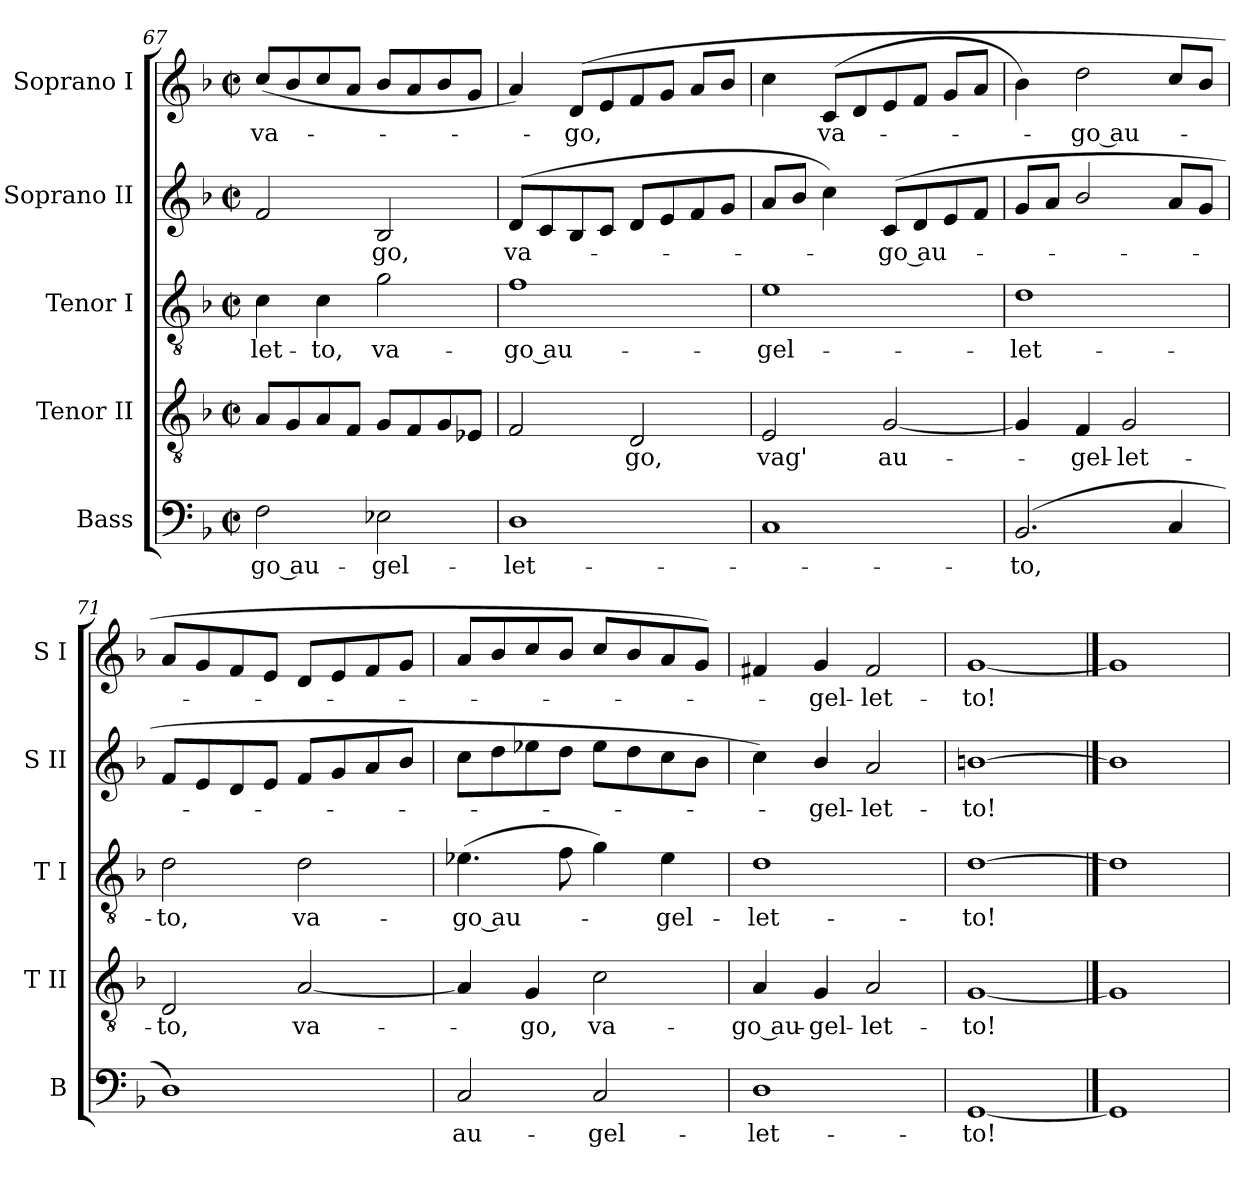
**kern	**text	**kern	**text	**kern	**text	**kern	**text	**kern	**text
*part5	*part5	*part4	*part4	*part3	*part3	*part2	*part2	*part1	*part1
*staff5	*staff5	*staff4	*staff4	*staff3	*staff3	*staff2	*staff2	*staff1	*staff1
*I"Bass	*	*I"Tenor II	*	*I"Tenor I	*	*I"Soprano II	*	*I"Soprano I	*
*I'B	*	*I'T II	*	*I'T I	*	*I'S II	*	*I'S I	*
*clefF4	*	*clefGv2	*	*clefGv2	*	*clefG2	*	*clefG2	*
*k[b-]	*	*k[b-]	*	*k[b-]	*	*k[b-]	*	*k[b-]	*
*F:	*	*F:	*	*F:	*	*F:	*	*F:	*
*M2/2	*	*M2/2	*	*M2/2	*	*M2/2	*	*M2/2	*
*met(c|)	*	*met(c|)	*	*met(c|)	*	*met(c|)	*	*met(c|)	*
=67	=67	=67	=67	=67	=67	=67	=67	=67	=67
!	!LO:LY:b	!	!	!	!LO:LY:b	!	!	!	!LO:LY:b
2F\	-go au-	8A/L	.	4c\	-let-	2f/	.	(<8cc/L	va-
.	.	8G/	.	.	.	.	.	8b-/	.
!	!	!	!	!	!LO:LY:b	!	!	!	!
.	.	8A/	.	4c\	-to,	.	.	8cc/	.
.	.	8F/J	.	.	.	.	.	8a/J	.
!	!LO:LY:b	!	!	!	!LO:LY:b	!	!LO:LY:b	!	!
2E-X\	-gel-	8G/L	.	2g\	va-	2B-/	go,	8b-/L	.
.	.	8F/	.	.	.	.	.	8a/	.
.	.	8G/	.	.	.	.	.	8b-/	.
.	.	8E-X/J	.	.	.	.	.	8g/J	.
!!LO:LB:g=z
=68	=68	=68	=68	=68	=68	=68	=68	=68	=68
!	!LO:LY:b	!	!	!	!LO:LY:b	!	!LO:LY:b	!	!
1D	-let-	2F/	.	1f	-go au-	(<8d/L	va-	4a/)	.
.	.	.	.	.	.	8c/	.	.	.
!	!	!	!	!	!	!	!	!	!LO:LY:b
.	.	.	.	.	.	8B-/	.	(<8d/L	go,
.	.	.	.	.	.	8c/J	.	8e/	.
!	!	!	!LO:LY:b	!	!	!	!	!	!
.	.	2D/	go,	.	.	8d/L	.	8f/	.
.	.	.	.	.	.	8e/	.	8g/J	.
.	.	.	.	.	.	8f/	.	8a/L	.
.	.	.	.	.	.	8g/J	.	8b-/J	.
!!LO:PB:g=z
=69	=69	=69	=69	=69	=69	=69	=69	=69	=69
!	!	!	!LO:LY:b	!	!LO:LY:b	!	!	!	!
1C	.	2E/	vag'	1e	-gel-	8a/L	.	4cc\	.
.	.	.	.	.	.	8b-/J	.	.	.
!	!	!	!	!	!	!	!	!	!LO:LY:b
.	.	.	.	.	.	4cc\)	.	(<8c/L	va-
.	.	.	.	.	.	.	.	8d/	.
!	!	!	!LO:LY:b	!	!	!	!LO:LY:b	!	!
.	.	[2G/	au-	.	.	(<8c/L	go au-	8e/	.
.	.	.	.	.	.	8d/	.	8f/J	.
.	.	.	.	.	.	8e/	.	8g/L	.
.	.	.	.	.	.	8f/J	.	8a/J	.
=70	=70	=70	=70	=70	=70	=70	=70	=70	=70
!	!LO:LY:b	!	!	!	!LO:LY:b	!	!	!	!
(<2.BB-/	to,	4G/]	.	1d	-let-	8g/L	.	4b-\)	.
.	.	.	.	.	.	8a/J	.	.	.
!	!	!	!LO:LY:b	!	!	!	!	!	!LO:LY:b
.	.	4F/	gel-	.	.	2b-/	.	2dd\	go au-
!	!	!	!LO:LY:b	!	!	!	!	!	!
.	.	2G/	-let-	.	.	.	.	.	.
4C/	.	.	.	.	.	8a/L	.	8cc/L	.
.	.	.	.	.	.	8g/J	.	8b-/J	.
=71	=71	=71	=71	=71	=71	=71	=71	=71	=71
!	!	!	!LO:LY:b	!	!LO:LY:b	!	!	!	!
1D)	.	2D/	-to,	2d\	-to,	8f/L	.	8a/L	.
.	.	.	.	.	.	8e/	.	8g/	.
.	.	.	.	.	.	8d/	.	8f/	.
.	.	.	.	.	.	8e/J	.	8e/J	.
!	!	!	!LO:LY:b	!	!LO:LY:b	!	!	!	!
.	.	[2A/	va-	2d\	va-	8f/L	.	8d/L	.
.	.	.	.	.	.	8g/	.	8e/	.
.	.	.	.	.	.	8a/	.	8f/	.
.	.	.	.	.	.	8b-/J	.	8g/J	.
=72	=72	=72	=72	=72	=72	=72	=72	=72	=72
*	*	*	*	*	*	*	*	*MM119	*
!	!LO:LY:b	!	!	!	!LO:LY:b	!	!	!	!
2C/	au-	4A/]	.	(>4.e-X\	-go au-	8cc\L	.	8a/L	.
*	*	*	*	*	*	*	*	*MM117	*
.	.	.	.	.	.	8dd\	.	8b-/	.
*	*	*	*	*	*	*	*	*MM116	*
!	!	!	!LO:LY:b	!	!	!	!	!	!
.	.	4G/	go,	.	.	8ee-X\	.	8cc/	.
*	*	*	*	*	*	*	*	*MM115	*
.	.	.	.	8f\	.	8dd\J	.	8b-/J	.
*	*	*	*	*	*	*	*	*MM114	*
!	!LO:LY:b	!	!LO:LY:b	!	!	!	!	!	!
2C/	-gel-	2c\	va-	4g\)	.	8ee-\L	.	8cc/L	.
*	*	*	*	*	*	*	*	*MM112	*
.	.	.	.	.	.	8dd\	.	8b-/	.
*	*	*	*	*	*	*	*	*MM111	*
!	!	!	!	!	!LO:LY:b	!	!	!	!
.	.	.	.	4e-\	gel-	8cc\	.	8a/	.
*	*	*	*	*	*	*	*	*MM110	*
.	.	.	.	.	.	8b-\J	.	8g/J)	.
=73	=73	=73	=73	=73	=73	=73	=73	=73	=73
*	*	*	*	*	*	*	*	*MM108	*
!	!LO:LY:b	!	!LO:LY:b	!	!LO:LY:b	!	!	!	!
1D	-let-	4A/	-go au-	1d	-let-	4cc\)	.	4f#X/	.
*	*	*	*	*	*	*	*	*MM105	*
!	!	!	!LO:LY:b	!	!	!	!LO:LY:b	!	!LO:LY:b
.	.	4G/	-gel-	.	.	4b-/	gel-	4g/	gel-
*	*	*	*	*	*	*	*	*MM102	*
!	!	!	!LO:LY:b	!	!	!	!LO:LY:b	!	!LO:LY:b
.	.	2A/	-let-	.	.	2a/	-let-	2f#/	-let-
=74	=74	=74	=74	=74	=74	=74	=74	=74	=74
*	*	*	*	*	*	*	*	*MM100	*
!	!LO:LY:b	!	!LO:LY:b	!	!LO:LY:b	!	!LO:LY:b	!	!LO:LY:b
[1GG	-to!	[1G	-to!	[1d	-to!	[1bn	-to!	[1g	-to!
==75	==75	==75	==75	==75	==75	==75	==75	==75	==75
1GG]	.	1G]	.	1d]	.	1b]	.	1g]	.
=	=	=	=	=	=	=	=	=	=
*-	*-	*-	*-	*-	*-	*-	*-	*-	*-
